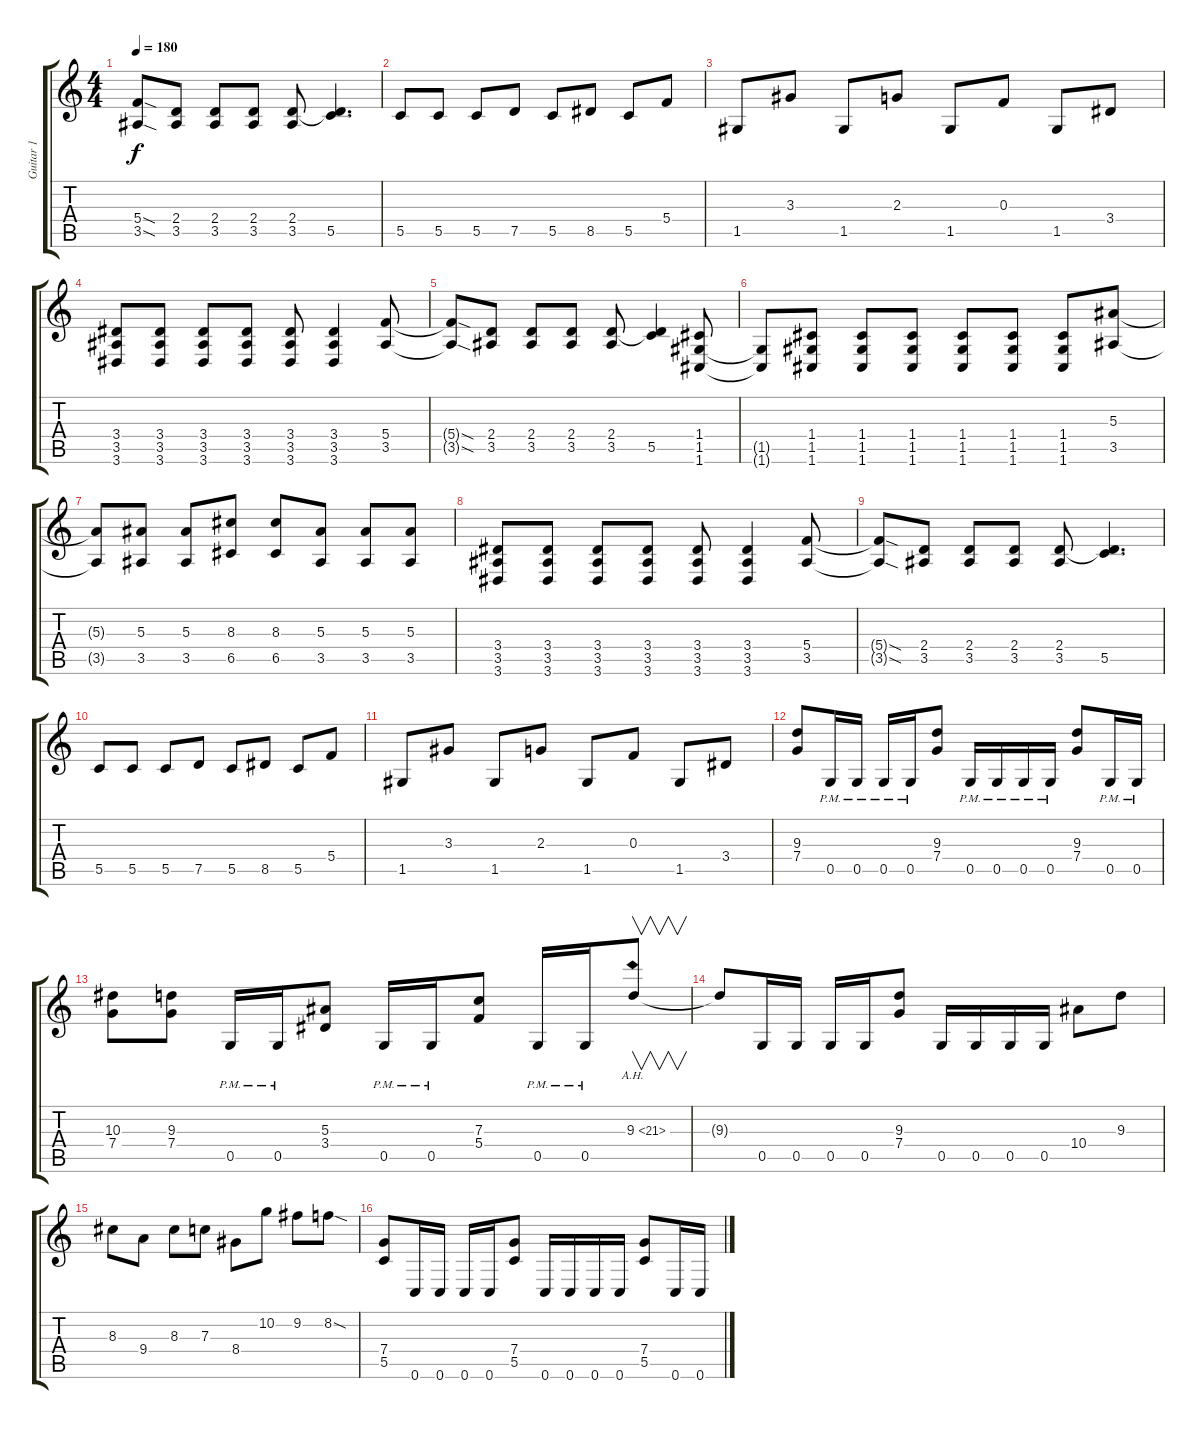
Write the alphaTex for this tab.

\track ("Guitar 1" "Guitar 1") {instrument distortionguitar}
\staff {score tabs}
\tuning (D4 A3 F3 C3 G2 C2) {hide}
\ts (4 4)
\tempo 180
\clef g2
\ks c
(5.4{sod t} 3.5{sod t}).8{dy f} (2.4 3.5).8 (2.4 3.5).8 (2.4 3.5).8 (2.4 3.5).8 (2.4{t} 5.5).4{d} |
5.5.8 5.5.8 5.5.8 7.5.8 5.5.8 8.5.8 5.5.8 5.4.8 |
1.5.8 3.3.8 1.5.8 2.3.8 1.5.8 0.3.8 1.5.8 3.4.8 |
(3.4 3.5 3.6).8 (3.4 3.5 3.6).8 (3.4 3.5 3.6).8 (3.4 3.5 3.6).8 (3.4 3.5 3.6).8 (3.4 3.5 3.6).4 (5.4 3.5).8 |
(5.4{sod t} 3.5{sod t}).8 (2.4 3.5).8 (2.4 3.5).8 (2.4 3.5).8 (2.4 3.5).8 (2.4{t} 5.5).4 (1.4 1.5 1.6).8 |
(1.5{t} 1.6{t}).8 (1.4 1.5 1.6).8 (1.4 1.5 1.6).8 (1.4 1.5 1.6).8 (1.4 1.5 1.6).8 (1.4 1.5 1.6).8 (1.4 1.5 1.6).8 (5.3 3.5).8 |
(5.3{t} 3.5{t}).8 (5.3 3.5).8 (5.3 3.5).8 (8.3 6.5).8 (8.3 6.5).8 (5.3 3.5).8 (5.3 3.5).8 (5.3 3.5).8 |
(3.4 3.5 3.6).8 (3.4 3.5 3.6).8 (3.4 3.5 3.6).8 (3.4 3.5 3.6).8 (3.4 3.5 3.6).8 (3.4 3.5 3.6).4 (5.4 3.5).8 |
(5.4{sod t} 3.5{sod t}).8 (2.4 3.5).8 (2.4 3.5).8 (2.4 3.5).8 (2.4 3.5).8 (2.4{t} 5.5).4{d} |
5.5.8 5.5.8 5.5.8 7.5.8 5.5.8 8.5.8 5.5.8 5.4.8 |
1.5.8 3.3.8 1.5.8 2.3.8 1.5.8 0.3.8 1.5.8 3.4.8 |
(9.3 7.4).8 0.5{pm}.16 0.5{pm}.16 0.5{pm}.16 0.5{pm}.16 (9.3 7.4).8 0.5{pm}.16 0.5{pm}.16 0.5{pm}.16 0.5{pm}.16 (9.3 7.4).8 0.5{pm}.16 0.5{pm}.16 |
(10.3 7.4).8 (9.3 7.4).8 0.5{pm}.16 0.5{pm}.16 (5.3 3.4).8 0.5{pm}.16 0.5{pm}.16 (7.3 5.4).8 0.5{pm}.16 0.5{pm}.16 9.3{ah 12}.8{v} |
9.3{t}.8 0.5.16 0.5.16 0.5.16 0.5.16 (9.3 7.4).8 0.5.16 0.5.16 0.5.16 0.5.16 10.4.8 9.3.8 |
8.3.8 9.4.8 8.3.8 7.3.8 8.4.8 10.2.8 9.2.8 8.2{sod}.8 |
(7.4 5.5).8 0.6.16 0.6.16 0.6.16 0.6.16 (7.4 5.5).8 0.6.16 0.6.16 0.6.16 0.6.16 (7.4 5.5).8 0.6.16 0.6.16
